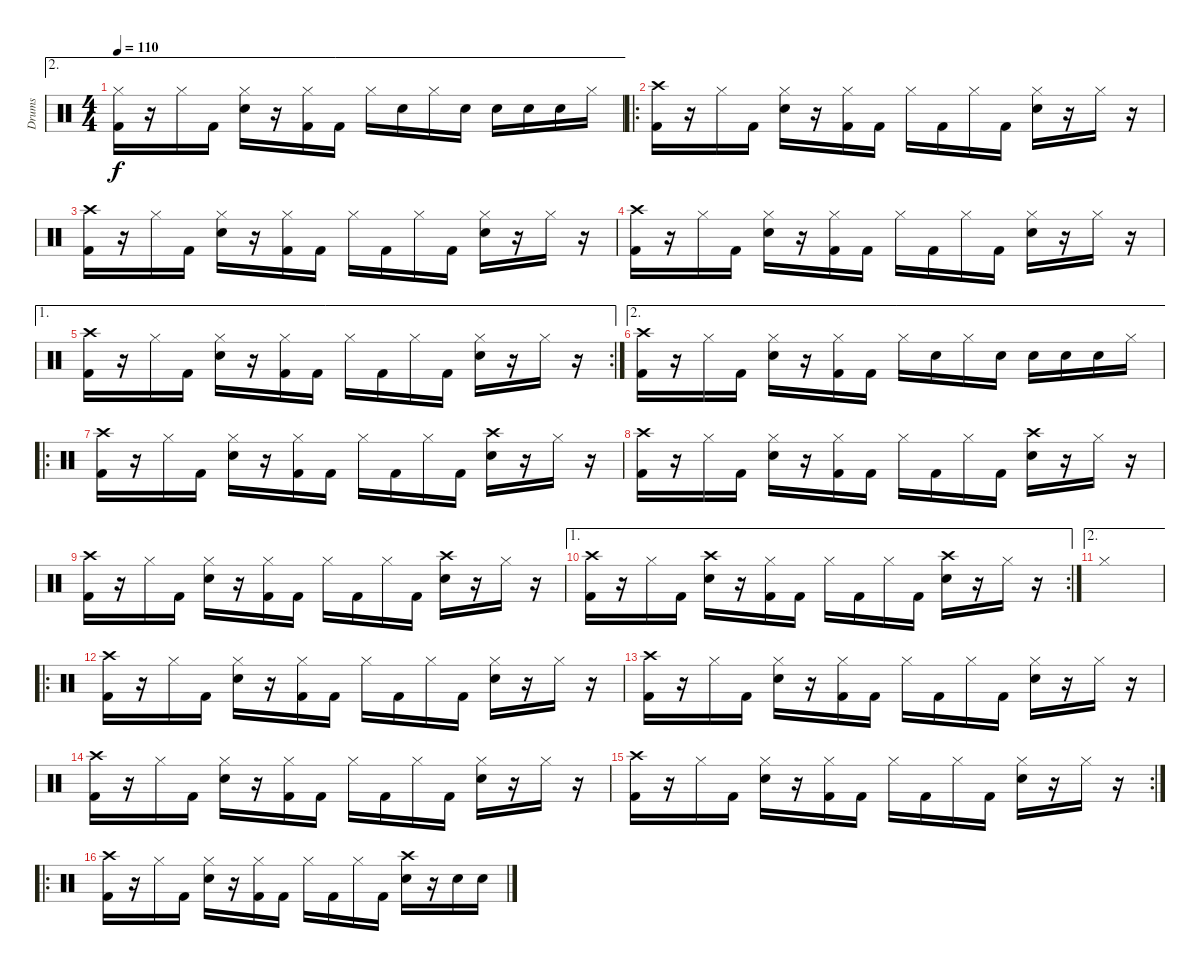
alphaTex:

\track ("Drums" "Drums") {instrument percussion}
\staff {score}
\articulation defaults
\ae 2
\ts (4 4)
\tempo 110
\clef neutral
\ks c
("Hi-Hat (closed)" "Kick (hit) 2").16{dy f} r.16 "Hi-Hat (closed)".16 "Kick (hit) 2".16 ("Hi-Hat (closed)" "Snare (hit) 2").16 r.16 ("Hi-Hat (closed)" "Kick (hit) 2").16 "Kick (hit) 2".16 "Hi-Hat (closed)".16 "Snare (hit) 2".16 "Hi-Hat (closed)".16 "Snare (hit) 2".16 "Snare (hit) 2".16 "Snare (hit) 2".16 "Snare (hit) 2".16 "Hi-Hat (closed)".16 |
\ro
("Crash high (hit)" "Kick (hit) 2").16 r.16 "Hi-Hat (closed)".16 "Kick (hit) 2".16 ("Hi-Hat (closed)" "Snare (hit) 2").16 r.16 ("Hi-Hat (closed)" "Kick (hit) 2").16 "Kick (hit) 2".16 "Hi-Hat (closed)".16 "Kick (hit) 2".16 "Hi-Hat (closed)".16 "Kick (hit) 2".16 ("Hi-Hat (closed)" "Snare (hit) 2").16 r.16 "Hi-Hat (closed)".16 r.16 |
("Crash high (hit)" "Kick (hit) 2").16 r.16 "Hi-Hat (closed)".16 "Kick (hit) 2".16 ("Hi-Hat (closed)" "Snare (hit) 2").16 r.16 ("Hi-Hat (closed)" "Kick (hit) 2").16 "Kick (hit) 2".16 "Hi-Hat (closed)".16 "Kick (hit) 2".16 "Hi-Hat (closed)".16 "Kick (hit) 2".16 ("Hi-Hat (closed)" "Snare (hit) 2").16 r.16 "Hi-Hat (closed)".16 r.16 |
("Crash high (hit)" "Kick (hit) 2").16 r.16 "Hi-Hat (closed)".16 "Kick (hit) 2".16 ("Hi-Hat (closed)" "Snare (hit) 2").16 r.16 ("Hi-Hat (closed)" "Kick (hit) 2").16 "Kick (hit) 2".16 "Hi-Hat (closed)".16 "Kick (hit) 2".16 "Hi-Hat (closed)".16 "Kick (hit) 2".16 ("Hi-Hat (closed)" "Snare (hit) 2").16 r.16 "Hi-Hat (closed)".16 r.16 |
\ae 1
\rc 2
("Crash high (hit)" "Kick (hit) 2").16 r.16 "Hi-Hat (closed)".16 "Kick (hit) 2".16 ("Hi-Hat (closed)" "Snare (hit) 2").16 r.16 ("Hi-Hat (closed)" "Kick (hit) 2").16 "Kick (hit) 2".16 "Hi-Hat (closed)".16 "Kick (hit) 2".16 "Hi-Hat (closed)".16 "Kick (hit) 2".16 ("Hi-Hat (closed)" "Snare (hit) 2").16 r.16 "Hi-Hat (closed)".16 r.16 |
\ae 2
("Crash high (hit)" "Kick (hit) 2").16 r.16 "Hi-Hat (closed)".16 "Kick (hit) 2".16 ("Hi-Hat (closed)" "Snare (hit) 2").16 r.16 ("Hi-Hat (closed)" "Kick (hit) 2").16 "Kick (hit) 2".16 "Hi-Hat (closed)".16 "Snare (hit) 2".16 "Hi-Hat (closed)".16 "Snare (hit) 2".16 "Snare (hit) 2".16 "Snare (hit) 2".16 "Snare (hit) 2".16 "Hi-Hat (closed)".16 |
\ro
("Crash high (hit)" "Kick (hit) 2").16 r.16 "Hi-Hat (closed)".16 "Kick (hit) 2".16 ("Hi-Hat (closed)" "Snare (hit) 2").16 r.16 ("Hi-Hat (closed)" "Kick (hit) 2").16 "Kick (hit) 2".16 "Hi-Hat (closed)".16 "Kick (hit) 2".16 "Hi-Hat (closed)".16 "Kick (hit) 2".16 ("Crash high (hit)" "Snare (hit) 2").16 r.16 "Hi-Hat (closed)".16 r.16 |
("Crash high (hit)" "Kick (hit) 2").16 r.16 "Hi-Hat (closed)".16 "Kick (hit) 2".16 ("Hi-Hat (closed)" "Snare (hit) 2").16 r.16 ("Hi-Hat (closed)" "Kick (hit) 2").16 "Kick (hit) 2".16 "Hi-Hat (closed)".16 "Kick (hit) 2".16 "Hi-Hat (closed)".16 "Kick (hit) 2".16 ("Crash high (hit)" "Snare (hit) 2").16 r.16 "Hi-Hat (closed)".16 r.16 |
("Crash high (hit)" "Kick (hit) 2").16 r.16 "Hi-Hat (closed)".16 "Kick (hit) 2".16 ("Hi-Hat (closed)" "Snare (hit) 2").16 r.16 ("Hi-Hat (closed)" "Kick (hit) 2").16 "Kick (hit) 2".16 "Hi-Hat (closed)".16 "Kick (hit) 2".16 "Hi-Hat (closed)".16 "Kick (hit) 2".16 ("Crash high (hit)" "Snare (hit) 2").16 r.16 "Hi-Hat (closed)".16 r.16 |
\ae 1
\rc 2
("Crash high (hit)" "Kick (hit) 2").16 r.16 "Hi-Hat (closed)".16 "Kick (hit) 2".16 ("Crash high (hit)" "Snare (hit) 2").16 r.16 ("Hi-Hat (closed)" "Kick (hit) 2").16 "Kick (hit) 2".16 "Hi-Hat (closed)".16 "Kick (hit) 2".16 "Hi-Hat (closed)".16 "Kick (hit) 2".16 ("Crash high (hit)" "Snare (hit) 2").16 r.16 "Hi-Hat (closed)".16 r.16 |
\ae 2 "Hi-Hat (closed)".1
|
\ro
("Crash high (hit)" "Kick (hit) 2").16 r.16 "Hi-Hat (closed)".16 "Kick (hit) 2".16 ("Hi-Hat (closed)" "Snare (hit) 2").16 r.16 ("Hi-Hat (closed)" "Kick (hit) 2").16 "Kick (hit) 2".16 "Hi-Hat (closed)".16 "Kick (hit) 2".16 "Hi-Hat (closed)".16 "Kick (hit) 2".16 ("Hi-Hat (closed)" "Snare (hit) 2").16 r.16 "Hi-Hat (closed)".16 r.16 |
("Crash high (hit)" "Kick (hit) 2").16 r.16 "Hi-Hat (closed)".16 "Kick (hit) 2".16 ("Hi-Hat (closed)" "Snare (hit) 2").16 r.16 ("Hi-Hat (closed)" "Kick (hit) 2").16 "Kick (hit) 2".16 "Hi-Hat (closed)".16 "Kick (hit) 2".16 "Hi-Hat (closed)".16 "Kick (hit) 2".16 ("Hi-Hat (closed)" "Snare (hit) 2").16 r.16 "Hi-Hat (closed)".16 r.16 |
("Crash high (hit)" "Kick (hit) 2").16 r.16 "Hi-Hat (closed)".16 "Kick (hit) 2".16 ("Hi-Hat (closed)" "Snare (hit) 2").16 r.16 ("Hi-Hat (closed)" "Kick (hit) 2").16 "Kick (hit) 2".16 "Hi-Hat (closed)".16 "Kick (hit) 2".16 "Hi-Hat (closed)".16 "Kick (hit) 2".16 ("Hi-Hat (closed)" "Snare (hit) 2").16 r.16 "Hi-Hat (closed)".16 r.16 |
\rc 2
("Crash high (hit)" "Kick (hit) 2").16 r.16 "Hi-Hat (closed)".16 "Kick (hit) 2".16 ("Hi-Hat (closed)" "Snare (hit) 2").16 r.16 ("Hi-Hat (closed)" "Kick (hit) 2").16 "Kick (hit) 2".16 "Hi-Hat (closed)".16 "Kick (hit) 2".16 "Hi-Hat (closed)".16 "Kick (hit) 2".16 ("Hi-Hat (closed)" "Snare (hit) 2").16 r.16 "Hi-Hat (closed)".16 r.16 |
\ro
("Crash high (hit)" "Kick (hit) 2").16 r.16 "Hi-Hat (closed)".16 "Kick (hit) 2".16 ("Hi-Hat (closed)" "Snare (hit) 2").16 r.16 ("Hi-Hat (closed)" "Kick (hit) 2").16 "Kick (hit) 2".16 "Hi-Hat (closed)".16 "Kick (hit) 2".16 "Hi-Hat (closed)".16 "Kick (hit) 2".16 ("Crash high (hit)" "Snare (hit) 2").16 r.16 "Snare (hit) 2".16 "Snare (hit) 2".16
